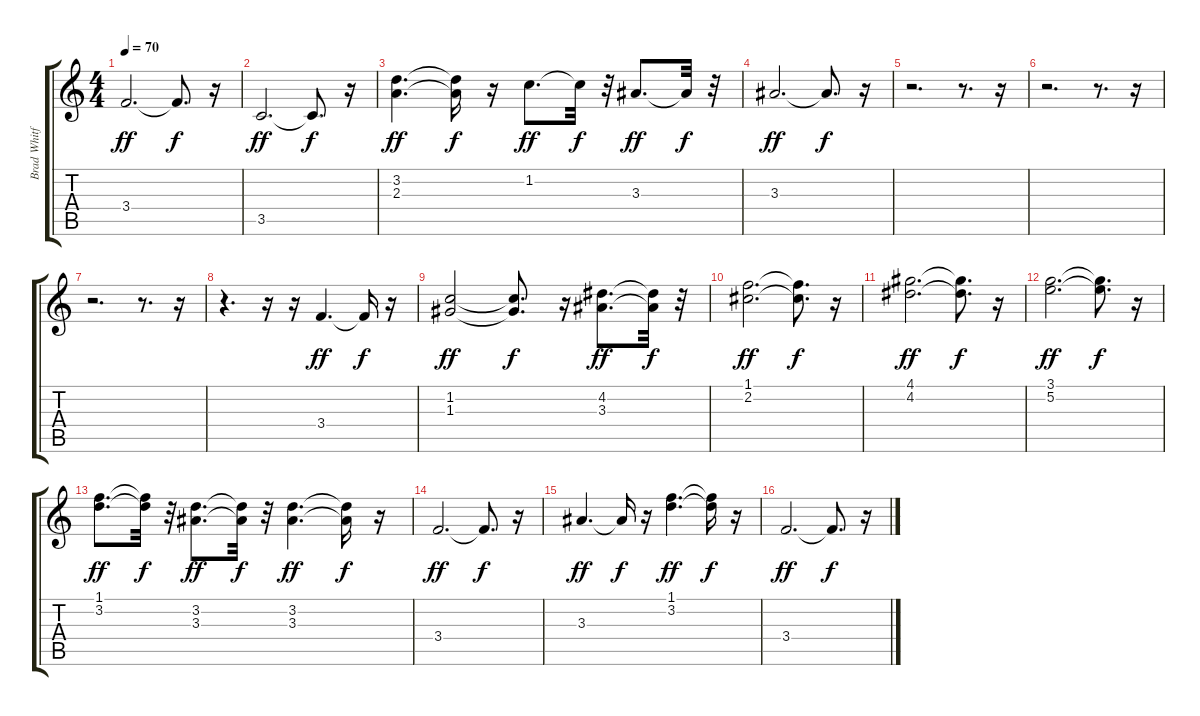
\track ("Brad Whitford" "Brad Whitf") {instrument electricguitarclean}
\staff {score tabs}
\tuning (E4 B3 G3 D3 A2 E2) {hide}
\ts (4 4)
\tempo 70
\clef g2
\ks c
3.4.2{d dy ff} 3.4{t}.8{d dy f} r.16 |
3.5.2{d dy ff} 3.5{t}.8{d dy f} r.16 |
(3.2 2.3).4{d dy ff} (3.2{t} 2.3{t}).16{dy f} r.16 1.2.8{d dy ff} 1.2{t}.32{dy f} r.32 3.3.8{d dy ff} 3.3{t}.32{dy f} r.32 |
3.3.2{d dy ff} 3.3{t}.8{d dy f} r.16 |
r.2{d} r.8{d} r.16 |
r.2{d} r.8{d} r.16 |
r.2{d} r.8{d} r.16 |
r.4{d} r.16 r.16 3.4.4{d dy ff} 3.4{t}.16{dy f} r.16 |
(1.2 1.3).2{dy ff} (1.2{t} 1.3{t}).8{d dy f} r.16 (4.2 3.3).8{d dy ff} (4.2{t} 3.3{t}).32{dy f} r.32 |
(1.1 2.2).2{d dy ff} (1.1{t} 2.2{t}).8{d dy f} r.16 |
(4.1 4.2).2{d dy ff} (4.1{t} 4.2{t}).8{d dy f} r.16 |
(3.1 5.2).2{d dy ff} (3.1{t} 5.2{t}).8{d dy f} r.16 |
(1.1 3.2).8{d dy ff} (1.1{t} 3.2{t}).32{dy f} r.32 (3.2 3.3).8{d dy ff} (3.2{t} 3.3{t}).32{dy f} r.32 (3.2 3.3).4{d dy ff} (3.2{t} 3.3{t}).16{dy f} r.16 |
3.4.2{d dy ff} 3.4{t}.8{d dy f} r.16 |
3.3.4{d dy ff} 3.3{t}.16{dy f} r.16 (1.1 3.2).4{d dy ff} (1.1{t} 3.2{t}).16{dy f} r.16 |
3.4.2{d dy ff} 3.4{t}.8{d dy f} r.16
